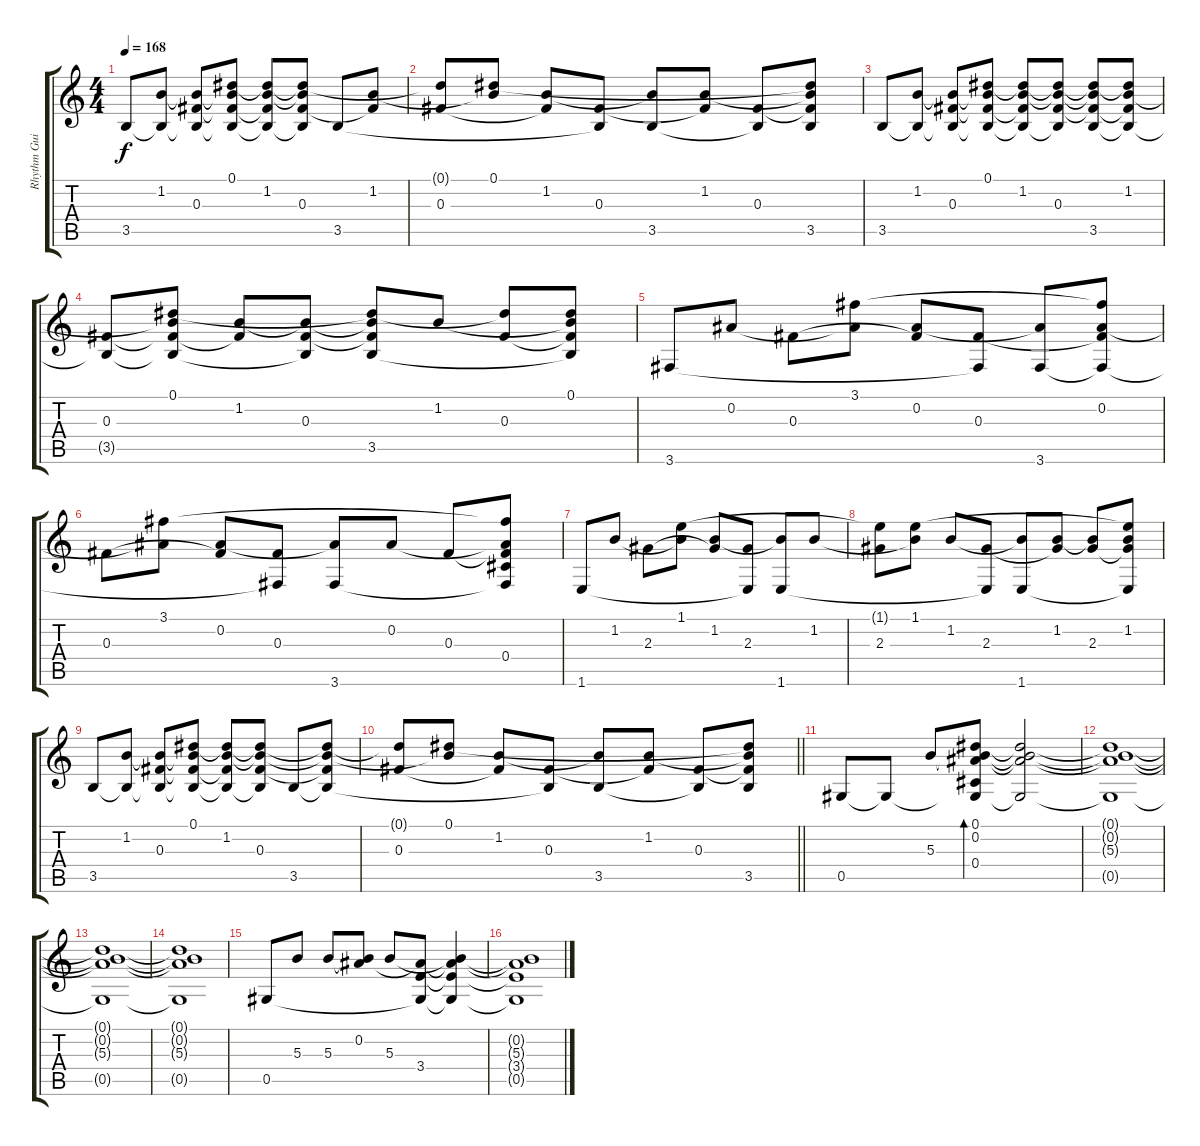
\track ("Rhythm Guitar L" "Rhythm Gui") {instrument acousticguitarsteel}
\staff {score tabs}
\tuning (Eb4 Bb3 Gb3 Db3 Ab2 Eb2) {hide}
\ts (4 4)
\tempo 168
\clef g2
\ks c
3.5.8{dy f} (1.2 3.5{t}).8 (1.2{t} 0.3 3.5{t}).8 (0.1 1.2{t} 0.3{t} 3.5{t}).8 (0.1{t} 1.2 0.3{t} 3.5{t}).8 (0.1{t} 1.2{t} 0.3 3.5{t}).8 3.5.8 (1.2 0.3{t}).8 |
(0.1{t} 0.3).8 (0.1 1.2{t}).8 (1.2 0.3{t}).8 (0.3 3.5{t}).8 (1.2{t} 3.5).8 (1.2 0.3{t}).8 (0.3 3.5{t}).8 (0.1{t} 1.2{t} 0.3{t} 3.5).8 |
3.5.8 (1.2 3.5{t}).8 (1.2{t} 0.3 3.5{t}).8 (0.1 1.2{t} 0.3{t} 3.5{t}).8 (0.1{t} 1.2 0.3{t} 3.5{t}).8 (0.1{t} 1.2{t} 0.3 3.5{t}).8 (0.1{t} 1.2{t} 0.3{t} 3.5).8 (0.1{t} 1.2 0.3{t} 3.5{t}).8 |
(0.3 3.5{t}).8 (0.1 1.2{t} 0.3{t} 3.5{t}).8 (1.2 0.3{t}).8 (1.2{t} 0.3 3.5{t}).8 (0.1{t} 1.2{t} 0.3{t} 3.5).8 1.2.8 (0.1{t} 0.3).8 (0.1 1.2{t} 0.3{t} 3.5{t}).8 |
3.6.8 0.2.8 0.3.8 (3.1 0.2{t}).8 (0.2 0.3{t}).8 (0.3 3.6{t}).8 (0.2{t} 3.6).8 (3.1{t} 0.2 0.3{t} 3.6{t}).8 |
0.3.8 (3.1 0.2{t}).8 (0.2 0.3{t}).8 (0.3 3.6{t}).8 (0.2{t} 3.6).8 0.2.8 0.3.8 (3.1{t} 0.2{t} 0.3{t} 0.4 3.6{t}).8 |
1.6.8 1.2.8 2.3.8 (1.1 1.2{t}).8 (1.2 2.3{t}).8 (2.3 1.6{t}).8 (1.2{t} 1.6).8 1.2.8 |
(1.1{t} 2.3).8 (1.1 1.2{t}).8 1.2.8 (2.3 1.6{t}).8 (1.2{t} 1.6).8 (1.2 2.3{t}).8 (1.2{t} 2.3).8 (1.1{t} 1.2 2.3{t} 1.6{t}).8 |
3.5.8 (1.2 3.5{t}).8 (1.2{t} 0.3 3.5{t}).8 (0.1 1.2{t} 0.3{t} 3.5{t}).8 (0.1{t} 1.2 0.3{t} 3.5{t}).8 (0.1{t} 1.2{t} 0.3 3.5{t}).8 3.5.8 (0.1{t} 1.2{t} 0.3{t} 3.5{t}).8 |
\barLineRight lightlight
(0.1{t} 0.3).8 (0.1 1.2{t}).8 (1.2 0.3{t}).8 (0.3 3.5{t}).8 (1.2{t} 3.5).8 (1.2 0.3{t}).8 (0.3 3.5{t}).8 (0.1{t} 1.2{t} 0.3{t} 3.5).8 |
\section ("" "")
0.5.8 0.5{t}.8 5.3.8 (0.1 0.2 5.3{t} 0.4 0.5{t}).8{bd 30} (0.1{t} 0.2{t} 5.3{t} 0.5{t}).2 |
(0.1{t} 0.2{t} 5.3{t} 0.5{t}).1 |
(0.1{t} 0.2{t} 5.3{t} 0.5{t}).1 |
(0.1{t} 0.2{t} 5.3{t} 0.5{t}).1 |
0.5.8 5.3.8 5.3.8 (0.2 5.3{t}).8 5.3.8 (0.2{t} 3.4 0.5{t}).8 (0.2{t} 5.3{t} 3.4{t} 0.5{t}).4 |
(0.2{t} 5.3{t} 3.4{t} 0.5{t}).1
